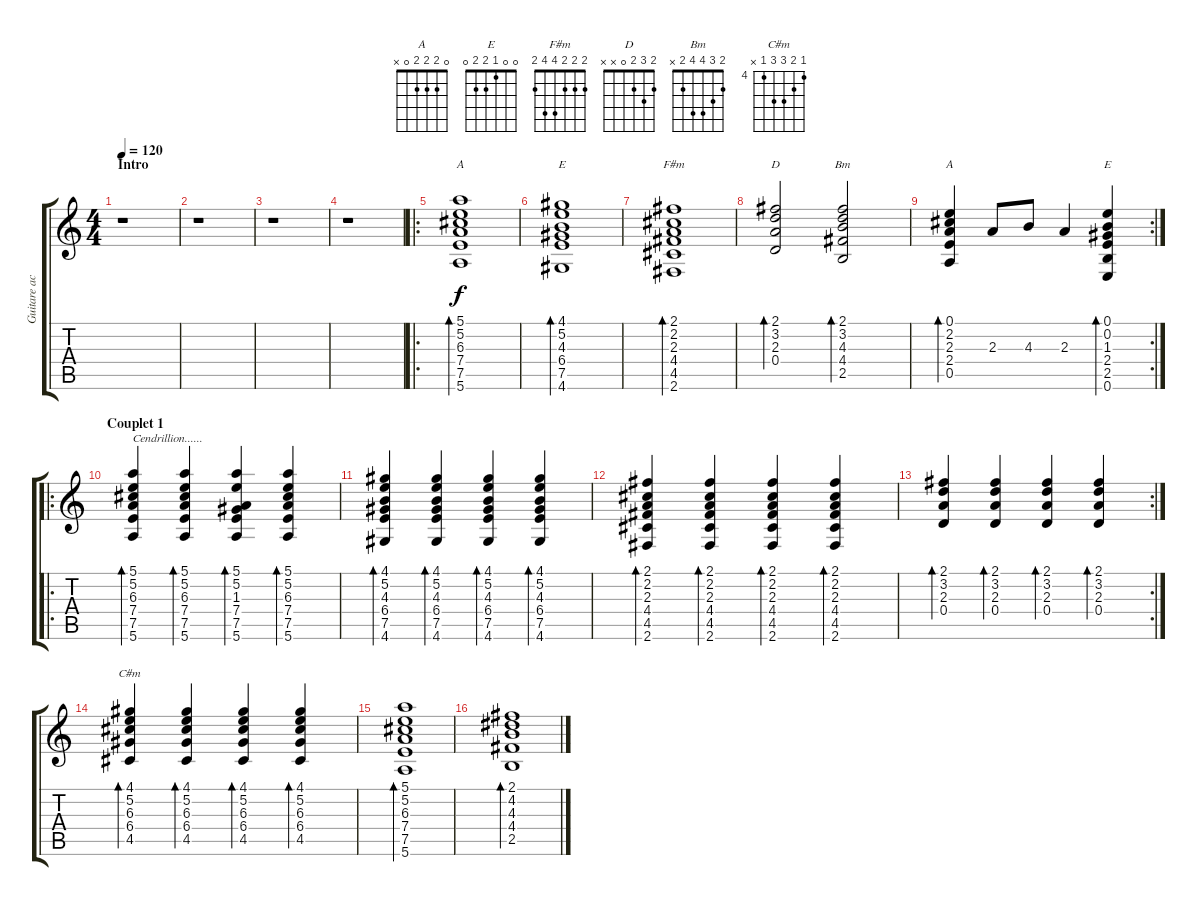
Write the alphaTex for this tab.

\track ("Guitare acompagnement" "Guitare ac") {instrument electricguitarjazz}
\staff {score tabs}
\tuning (E4 B3 G3 D3 A2 E2) {hide}
\chord ("A" 5 5 6 7 7 5) {firstfret 5}
\chord ("E" 4 5 4 6 7 4) {firstfret 4}
\chord ("F#m" 2 2 2 4 4 2)
\chord ("D" 2 3 2 0 x x)
\chord ("Bm" 2 3 4 4 2 x)
\chord ("A" 0 2 2 2 0 x)
\chord ("E" 0 0 1 2 2 0)
\chord ("C#m" 4 5 6 6 4 x) {firstfret 4}
\ts (4 4)
\section ("" "Intro")
\tempo 120
\clef g2
\ks c
r.1{dy f instrument electricguitarjazz} |
r.1 |
r.1 |
r.1 |
\ro
(5.1 5.2 6.3 7.4 7.5 5.6).1{bd 60 ch "A"} |
(4.1 5.2 4.3 6.4 7.5 4.6).1{bd 60 ch "E"} |
(2.1 2.2 2.3 4.4 4.5 2.6).1{bd 60 ch "F#m"} |
(2.1 3.2 2.3 0.4).2{bd 60 ch "D"} (2.1 3.2 4.3 4.4 2.5).2{bd 60 ch "Bm"} |
\rc 2
(0.1 2.2 2.3 2.4 0.5).4{bd 60 ch "A"} 2.3.8 4.3.8 2.3.4 (0.1 0.2 1.3 2.4 2.5 0.6).4{bd 60 ch "E"} |
\ro
\section ("" "Couplet 1")
(5.1 5.2 6.3 7.4 7.5 5.6).4{bd 60 txt "Cendrillion......"} (5.1 5.2 6.3 7.4 7.5 5.6).4{bd 60} (5.1 5.2 1.3 7.4 7.5 5.6).4{bd 60} (5.1 5.2 6.3 7.4 7.5 5.6).4{bd 60} |
(4.1 5.2 4.3 6.4 7.5 4.6).4{bd 60} (4.1 5.2 4.3 6.4 7.5 4.6).4{bd 60} (4.1 5.2 4.3 6.4 7.5 4.6).4{bd 60} (4.1 5.2 4.3 6.4 7.5 4.6).4{bd 60} |
(2.1 2.2 2.3 4.4 4.5 2.6).4{bd 60} (2.1 2.2 2.3 4.4 4.5 2.6).4{bd 60} (2.1 2.2 2.3 4.4 4.5 2.6).4{bd 60} (2.1 2.2 2.3 4.4 4.5 2.6).4{bd 60} |
\rc 2
(2.1 3.2 2.3 0.4).4{bd 60} (2.1 3.2 2.3 0.4).4{bd 60} (2.1 3.2 2.3 0.4).4{bd 60} (2.1 3.2 2.3 0.4).4{bd 60} |
(4.1 5.2 6.3 6.4 4.5).4{bd 60 ch "C#m"} (4.1 5.2 6.3 6.4 4.5).4{bd 60} (4.1 5.2 6.3 6.4 4.5).4{bd 60} (4.1 5.2 6.3 6.4 4.5).4{bd 60} |
(5.1 5.2 6.3 7.4 7.5 5.6).1{bd 60} |
(2.1 4.2 4.3 4.4 2.5).1{bd 60}
